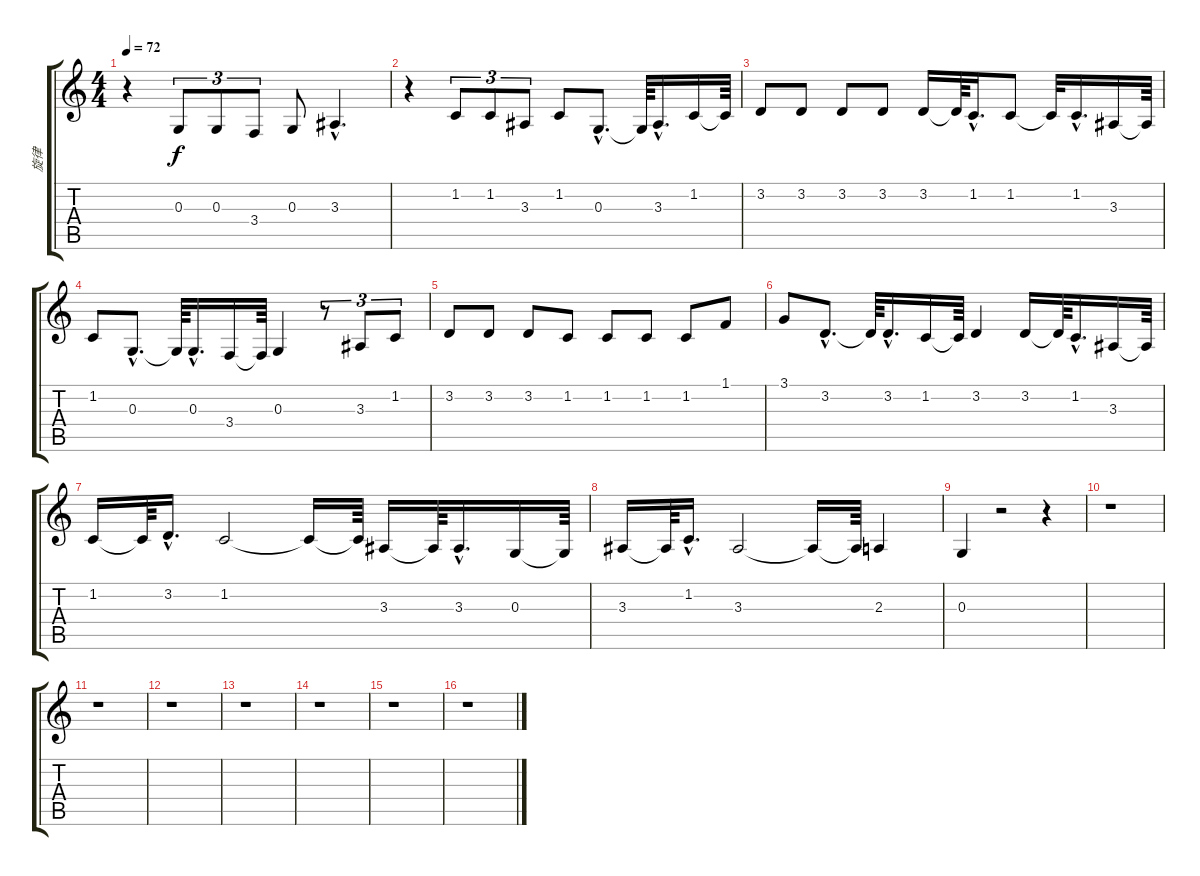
\track ("旋律" "旋律") {instrument violin}
\staff {score tabs}
\tuning (E4 B3 G3 D3 A2 E2) {hide}
\ts (4 4)
\tempo 72
\clef g2
\ks c
r.4{dy f} 0.3.8{tu (3 2)} 0.3.8{tu (3 2)} 3.4.8{tu (3 2)} 0.3.8 3.3{hac}.4{d} |
r.4 1.2.8{tu (3 2)} 1.2.8{tu (3 2)} 3.3.8{tu (3 2)} 1.2.8 0.3{hac}.8{d} 0.3{t}.64 3.3{hac}.16{d} 1.2.16 1.2{t}.64 |
3.2.8 3.2.8 3.2.8 3.2.8 3.2.16 3.2{t}.64 1.2{hac}.16{d} 1.2.8 1.2{t}.32 1.2{hac}.16{d} 3.3.16 3.3{t}.64 |
1.2.8 0.3{hac}.8{d} 0.3{t}.64 0.3{hac}.16{d} 3.4.16 3.4{t}.64 0.3.4 r.8{tu (3 2)} 3.3.8{tu (3 2)} 1.2.8{tu (3 2)} |
3.2.8 3.2.8 3.2.8 1.2.8 1.2.8 1.2.8 1.2.8 1.1.8 |
3.1.8 3.2{hac}.8{d} 3.2{t}.64 3.2{hac}.16{d} 1.2.16 1.2{t}.64 3.2.4 3.2.16 3.2{t}.64 1.2{hac}.16{d} 3.3.16 3.3{t}.64 |
1.2.16 1.2{t}.64 3.2{hac}.16{d} 1.2.2 1.2{t}.16 1.2{t}.64 3.3.16 3.3{t}.64 3.3{hac}.16{d} 0.3.16 0.3{t}.64 |
3.3.16 3.3{t}.64 1.2{hac}.16{d} 3.3.2 3.3{t}.16 3.3{t}.64 2.3.4 |
0.3.4 r.2 r.4 |
r.1 |
r.1 |
r.1 |
r.1 |
r.1 |
r.1 |
r.1
